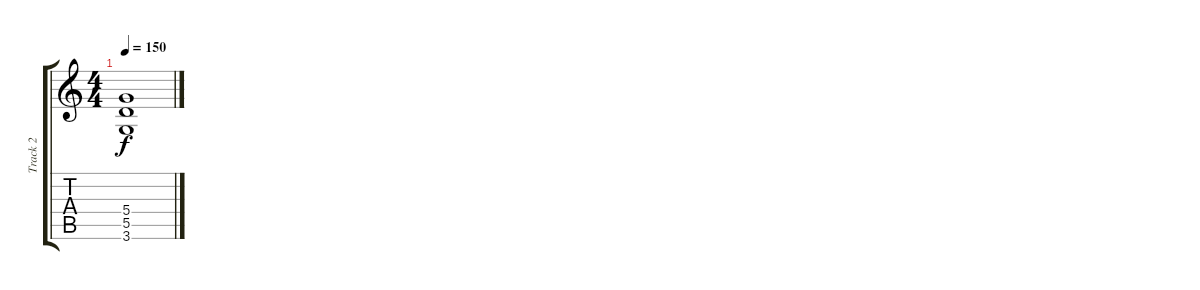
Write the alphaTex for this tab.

\track ("Track 2" "Track 2") {instrument distortionguitar}
\staff {score tabs}
\tuning (E4 B3 G3 D3 A2 E2) {hide}
\ts (4 4)
\tempo 150
\clef g2
\ks c
(5.4{t} 5.5{t} 3.6{t}).1{dy f}
